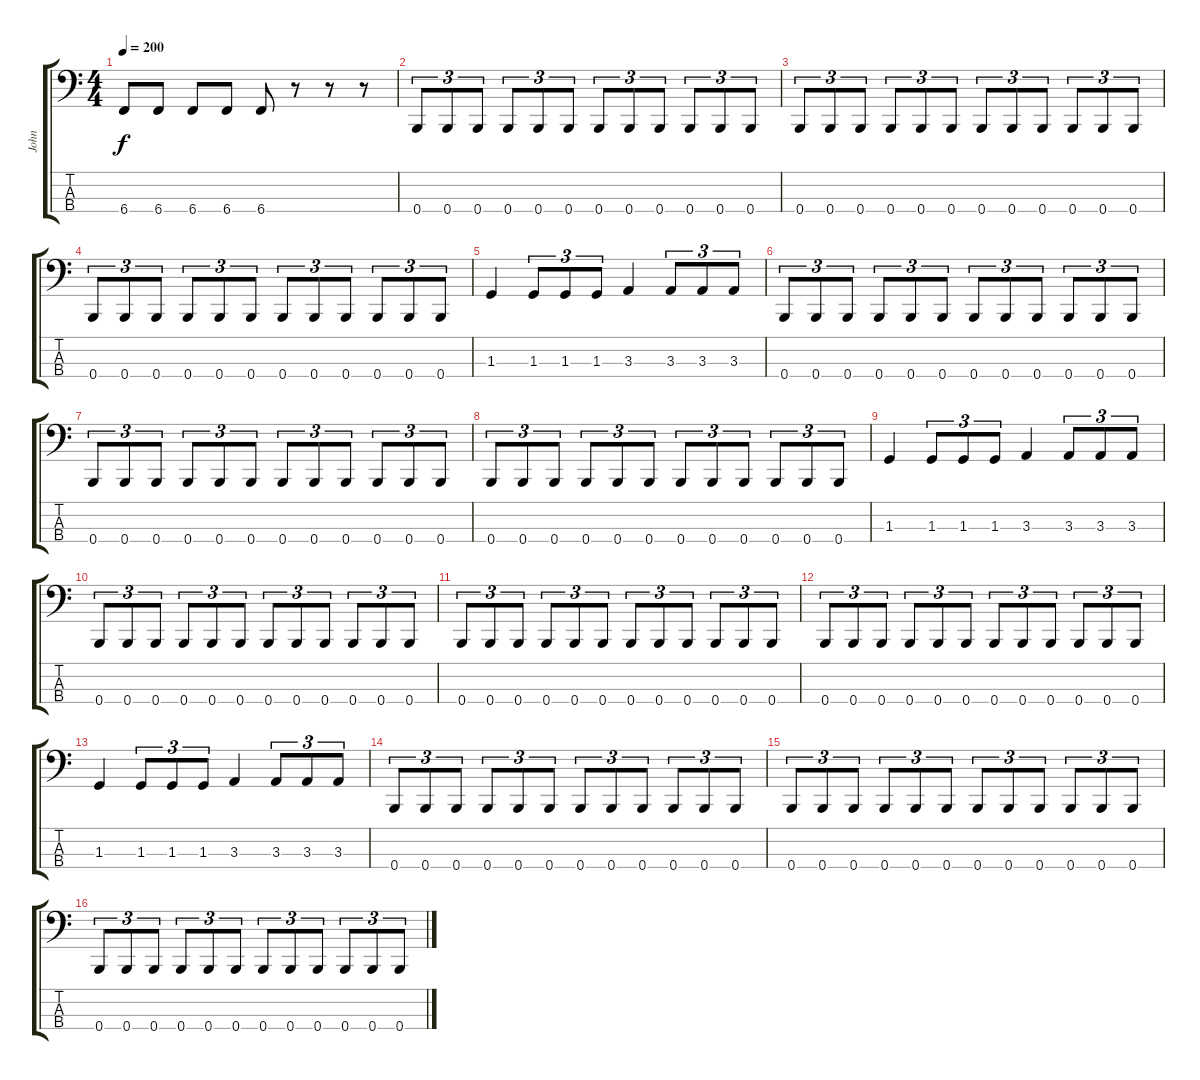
\track ("John" "John") {instrument electricbassfinger}
\staff {score tabs}
\tuning (E2 B1 Gb1 B0) {hide}
\ts (4 4)
\tempo 200
\clef f4
\ks c
6.4.8{dy f} 6.4.8 6.4.8 6.4.8 6.4.8 r.8 r.8 r.8 |
0.4.8{tu (3 2)} 0.4.8{tu (3 2)} 0.4.8{tu (3 2)} 0.4.8{tu (3 2)} 0.4.8{tu (3 2)} 0.4.8{tu (3 2)} 0.4.8{tu (3 2)} 0.4.8{tu (3 2)} 0.4.8{tu (3 2)} 0.4.8{tu (3 2)} 0.4.8{tu (3 2)} 0.4.8{tu (3 2)} |
0.4.8{tu (3 2)} 0.4.8{tu (3 2)} 0.4.8{tu (3 2)} 0.4.8{tu (3 2)} 0.4.8{tu (3 2)} 0.4.8{tu (3 2)} 0.4.8{tu (3 2)} 0.4.8{tu (3 2)} 0.4.8{tu (3 2)} 0.4.8{tu (3 2)} 0.4.8{tu (3 2)} 0.4.8{tu (3 2)} |
0.4.8{tu (3 2)} 0.4.8{tu (3 2)} 0.4.8{tu (3 2)} 0.4.8{tu (3 2)} 0.4.8{tu (3 2)} 0.4.8{tu (3 2)} 0.4.8{tu (3 2)} 0.4.8{tu (3 2)} 0.4.8{tu (3 2)} 0.4.8{tu (3 2)} 0.4.8{tu (3 2)} 0.4.8{tu (3 2)} |
1.3.4 1.3.8{tu (3 2)} 1.3.8{tu (3 2)} 1.3.8{tu (3 2)} 3.3.4 3.3.8{tu (3 2)} 3.3.8{tu (3 2)} 3.3.8{tu (3 2)} |
0.4.8{tu (3 2)} 0.4.8{tu (3 2)} 0.4.8{tu (3 2)} 0.4.8{tu (3 2)} 0.4.8{tu (3 2)} 0.4.8{tu (3 2)} 0.4.8{tu (3 2)} 0.4.8{tu (3 2)} 0.4.8{tu (3 2)} 0.4.8{tu (3 2)} 0.4.8{tu (3 2)} 0.4.8{tu (3 2)} |
0.4.8{tu (3 2)} 0.4.8{tu (3 2)} 0.4.8{tu (3 2)} 0.4.8{tu (3 2)} 0.4.8{tu (3 2)} 0.4.8{tu (3 2)} 0.4.8{tu (3 2)} 0.4.8{tu (3 2)} 0.4.8{tu (3 2)} 0.4.8{tu (3 2)} 0.4.8{tu (3 2)} 0.4.8{tu (3 2)} |
0.4.8{tu (3 2)} 0.4.8{tu (3 2)} 0.4.8{tu (3 2)} 0.4.8{tu (3 2)} 0.4.8{tu (3 2)} 0.4.8{tu (3 2)} 0.4.8{tu (3 2)} 0.4.8{tu (3 2)} 0.4.8{tu (3 2)} 0.4.8{tu (3 2)} 0.4.8{tu (3 2)} 0.4.8{tu (3 2)} |
1.3.4 1.3.8{tu (3 2)} 1.3.8{tu (3 2)} 1.3.8{tu (3 2)} 3.3.4 3.3.8{tu (3 2)} 3.3.8{tu (3 2)} 3.3.8{tu (3 2)} |
0.4.8{tu (3 2)} 0.4.8{tu (3 2)} 0.4.8{tu (3 2)} 0.4.8{tu (3 2)} 0.4.8{tu (3 2)} 0.4.8{tu (3 2)} 0.4.8{tu (3 2)} 0.4.8{tu (3 2)} 0.4.8{tu (3 2)} 0.4.8{tu (3 2)} 0.4.8{tu (3 2)} 0.4.8{tu (3 2)} |
0.4.8{tu (3 2)} 0.4.8{tu (3 2)} 0.4.8{tu (3 2)} 0.4.8{tu (3 2)} 0.4.8{tu (3 2)} 0.4.8{tu (3 2)} 0.4.8{tu (3 2)} 0.4.8{tu (3 2)} 0.4.8{tu (3 2)} 0.4.8{tu (3 2)} 0.4.8{tu (3 2)} 0.4.8{tu (3 2)} |
0.4.8{tu (3 2)} 0.4.8{tu (3 2)} 0.4.8{tu (3 2)} 0.4.8{tu (3 2)} 0.4.8{tu (3 2)} 0.4.8{tu (3 2)} 0.4.8{tu (3 2)} 0.4.8{tu (3 2)} 0.4.8{tu (3 2)} 0.4.8{tu (3 2)} 0.4.8{tu (3 2)} 0.4.8{tu (3 2)} |
1.3.4 1.3.8{tu (3 2)} 1.3.8{tu (3 2)} 1.3.8{tu (3 2)} 3.3.4 3.3.8{tu (3 2)} 3.3.8{tu (3 2)} 3.3.8{tu (3 2)} |
0.4.8{tu (3 2)} 0.4.8{tu (3 2)} 0.4.8{tu (3 2)} 0.4.8{tu (3 2)} 0.4.8{tu (3 2)} 0.4.8{tu (3 2)} 0.4.8{tu (3 2)} 0.4.8{tu (3 2)} 0.4.8{tu (3 2)} 0.4.8{tu (3 2)} 0.4.8{tu (3 2)} 0.4.8{tu (3 2)} |
0.4.8{tu (3 2)} 0.4.8{tu (3 2)} 0.4.8{tu (3 2)} 0.4.8{tu (3 2)} 0.4.8{tu (3 2)} 0.4.8{tu (3 2)} 0.4.8{tu (3 2)} 0.4.8{tu (3 2)} 0.4.8{tu (3 2)} 0.4.8{tu (3 2)} 0.4.8{tu (3 2)} 0.4.8{tu (3 2)} |
0.4.8{tu (3 2)} 0.4.8{tu (3 2)} 0.4.8{tu (3 2)} 0.4.8{tu (3 2)} 0.4.8{tu (3 2)} 0.4.8{tu (3 2)} 0.4.8{tu (3 2)} 0.4.8{tu (3 2)} 0.4.8{tu (3 2)} 0.4.8{tu (3 2)} 0.4.8{tu (3 2)} 0.4.8{tu (3 2)}
